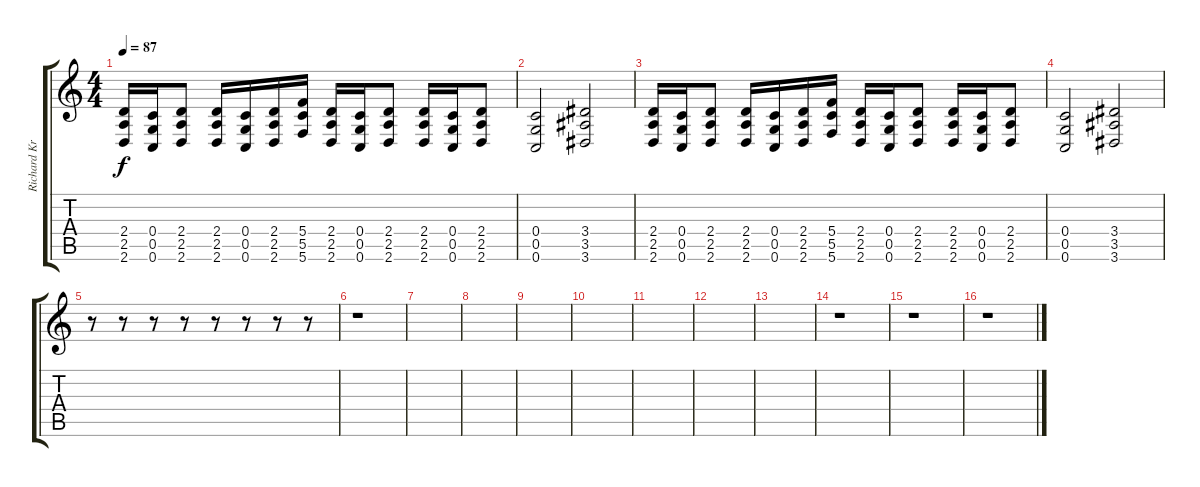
\track ("Richard Kruspe-Bernstein - Guitar 1" "Richard Kr") {instrument distortionguitar}
\staff {score tabs}
\tuning (D4 A3 F3 C3 G2 C2) {hide}
\ts (4 4)
\tempo 87
\clef g2
\ks c
(2.4 2.5 2.6).16{dy f} (0.4 0.5 0.6).16 (2.4 2.5 2.6).8 (2.4 2.5 2.6).16 (0.4 0.5 0.6).16 (2.4 2.5 2.6).16 (5.4 5.5 5.6).16 (2.4 2.5 2.6).16 (0.4 0.5 0.6).16 (2.4 2.5 2.6).8 (2.4 2.5 2.6).16 (0.4 0.5 0.6).16 (2.4 2.5 2.6).8 |
(0.4 0.5 0.6).2 (3.4 3.5 3.6).2 |
(2.4 2.5 2.6).16 (0.4 0.5 0.6).16 (2.4 2.5 2.6).8 (2.4 2.5 2.6).16 (0.4 0.5 0.6).16 (2.4 2.5 2.6).16 (5.4 5.5 5.6).16 (2.4 2.5 2.6).16 (0.4 0.5 0.6).16 (2.4 2.5 2.6).8 (2.4 2.5 2.6).16 (0.4 0.5 0.6).16 (2.4 2.5 2.6).8 |
(0.4 0.5 0.6).2 (3.4 3.5 3.6).2 |
r.8 r.8 r.8 r.8 r.8 r.8 r.8 r.8 |
r.1 |
|
|
|
|
|
|
|
r.1 |
r.1 |
r.1
